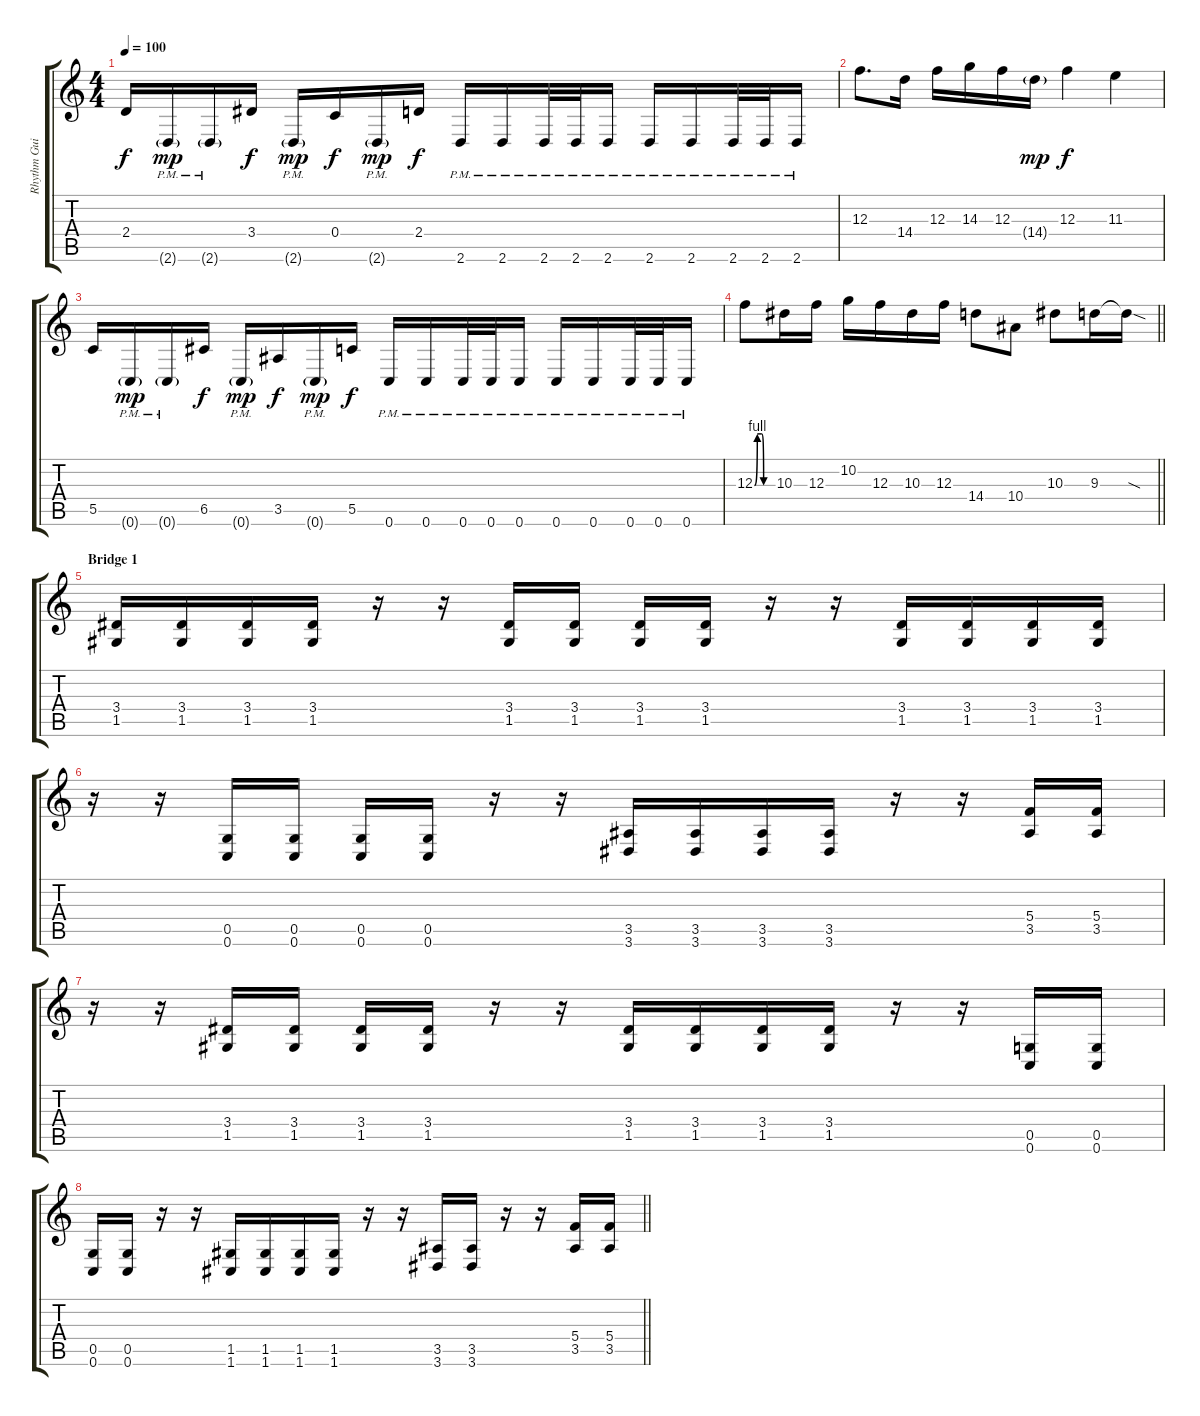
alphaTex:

\track ("Rhythm Guitar L/Alexi" "Rhythm Gui") {instrument distortionguitar}
\staff {score tabs}
\tuning (D4 A3 F3 C3 G2 C2) {hide}
\ts (4 4)
\tempo 100
\clef g2
\ks c
2.4.16{dy f} 2.6{g pm}.16{dy mp} 2.6{g pm}.16 3.4.16{dy f} 2.6{g pm}.16{dy mp} 0.4.16{dy f} 2.6{g pm}.16{dy mp} 2.4.16{dy f} 2.6{pm}.16 2.6{pm}.16 2.6{pm}.32 2.6{pm}.32 2.6{pm}.16 2.6{pm}.16 2.6{pm}.16 2.6{pm}.32 2.6{pm}.32 2.6{pm}.16 |
12.3.8{d} 14.4.16 12.3.16 14.3.16 12.3.16 14.4{g}.16{dy mp} 12.3.4{dy f} 11.3.4 |
5.5.16 0.6{g pm}.16{dy mp} 0.6{g pm}.16 6.5.16{dy f} 0.6{g pm}.16{dy mp} 3.5.16{dy f} 0.6{g pm}.16{dy mp} 5.5.16{dy f} 0.6{pm}.16 0.6{pm}.16 0.6{pm}.32 0.6{pm}.32 0.6{pm}.16 0.6{pm}.16 0.6{pm}.16 0.6{pm}.32 0.6{pm}.32 0.6{pm}.16 |
\barLineRight lightlight
12.3{be (custom 0 0 9 4 24 4 30 0 37 0 45 0 60 0)}.8 10.3.16 12.3.16 10.2.16 12.3.16 10.3.16 12.3.16 14.4.8 10.4.8 10.3.8 9.3.16 9.3{sod t}.16 |
\section ("" "Bridge 1")
(3.4 1.5).16 (3.4 1.5).16 (3.4 1.5).16 (3.4 1.5).16 r.16 r.16 (3.4 1.5).16 (3.4 1.5).16 (3.4 1.5).16 (3.4 1.5).16 r.16 r.16 (3.4 1.5).16 (3.4 1.5).16 (3.4 1.5).16 (3.4 1.5).16 |
r.16 r.16 (0.5 0.6).16 (0.5 0.6).16 (0.5 0.6).16 (0.5 0.6).16 r.16 r.16 (3.5 3.6).16 (3.5 3.6).16 (3.5 3.6).16 (3.5 3.6).16 r.16 r.16 (5.4 3.5).16 (5.4 3.5).16 |
r.16 r.16 (3.4 1.5).16 (3.4 1.5).16 (3.4 1.5).16 (3.4 1.5).16 r.16 r.16 (3.4 1.5).16 (3.4 1.5).16 (3.4 1.5).16 (3.4 1.5).16 r.16 r.16 (0.5 0.6).16 (0.5 0.6).16 |
\barLineRight lightlight
(0.5 0.6).16 (0.5 0.6).16 r.16 r.16 (1.5 1.6).16 (1.5 1.6).16 (1.5 1.6).16 (1.5 1.6).16 r.16 r.16 (3.5 3.6).16 (3.5 3.6).16 r.16 r.16 (5.4 3.5).16 (5.4 3.5).16
